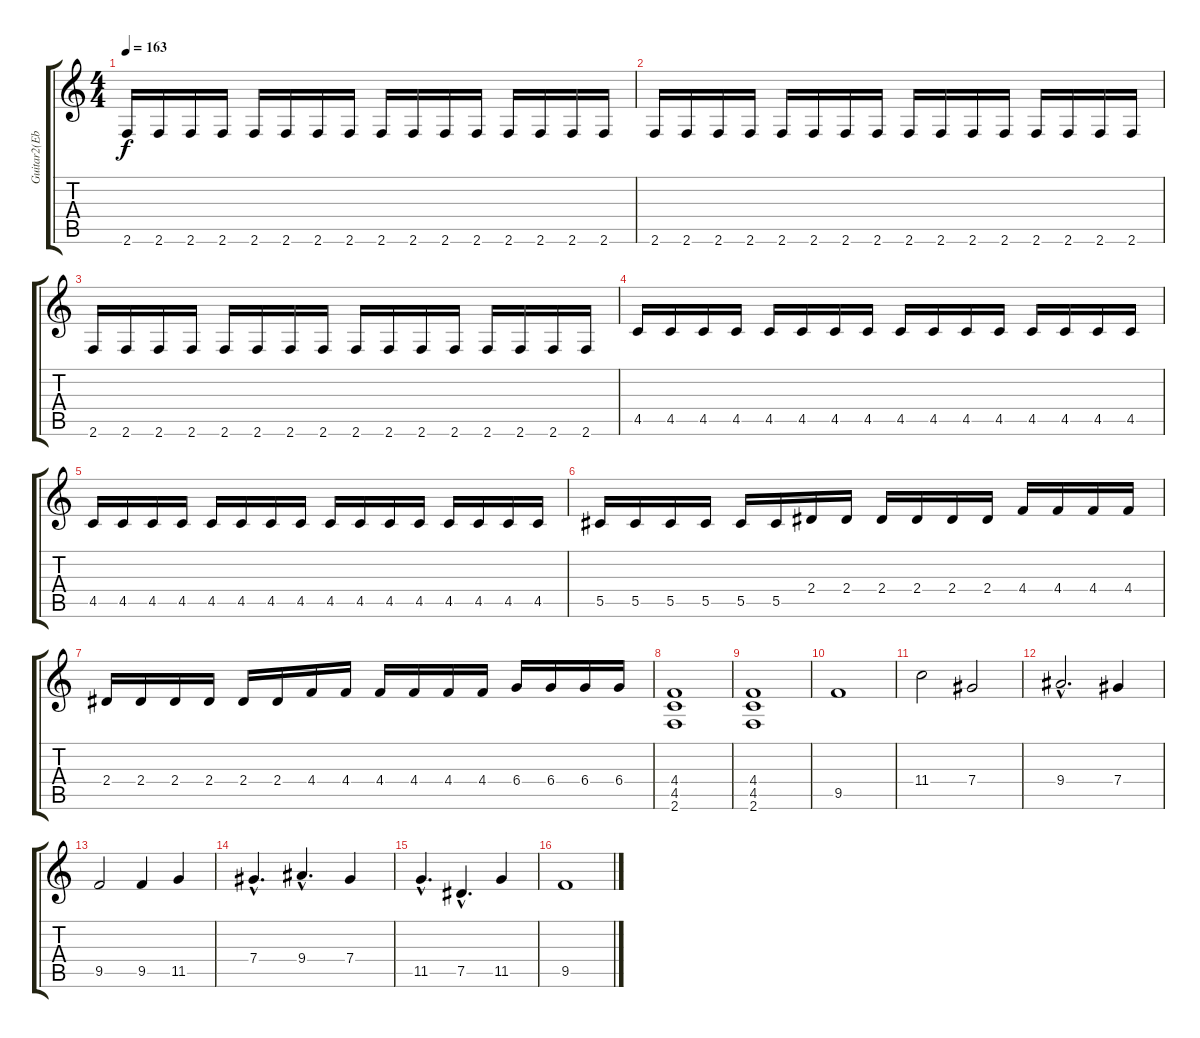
\track ("Guitar2(Eb-tuning)" "Guitar2(Eb") {instrument overdrivenguitar}
\staff {score tabs}
\tuning (Eb4 Bb3 Gb3 Db3 Ab2 Eb2) {hide}
\ts (4 4)
\tempo 163
\clef g2
\ks c
2.6.16{dy f} 2.6.16 2.6.16 2.6.16 2.6.16 2.6.16 2.6.16 2.6.16 2.6.16 2.6.16 2.6.16 2.6.16 2.6.16 2.6.16 2.6.16 2.6.16 |
2.6.16 2.6.16 2.6.16 2.6.16 2.6.16 2.6.16 2.6.16 2.6.16 2.6.16 2.6.16 2.6.16 2.6.16 2.6.16 2.6.16 2.6.16 2.6.16 |
2.6.16 2.6.16 2.6.16 2.6.16 2.6.16 2.6.16 2.6.16 2.6.16 2.6.16 2.6.16 2.6.16 2.6.16 2.6.16 2.6.16 2.6.16 2.6.16 |
4.5.16 4.5.16 4.5.16 4.5.16 4.5.16 4.5.16 4.5.16 4.5.16 4.5.16 4.5.16 4.5.16 4.5.16 4.5.16 4.5.16 4.5.16 4.5.16 |
4.5.16 4.5.16 4.5.16 4.5.16 4.5.16 4.5.16 4.5.16 4.5.16 4.5.16 4.5.16 4.5.16 4.5.16 4.5.16 4.5.16 4.5.16 4.5.16 |
5.5.16 5.5.16 5.5.16 5.5.16 5.5.16 5.5.16 2.4.16 2.4.16 2.4.16 2.4.16 2.4.16 2.4.16 4.4.16 4.4.16 4.4.16 4.4.16 |
2.4.16 2.4.16 2.4.16 2.4.16 2.4.16 2.4.16 4.4.16 4.4.16 4.4.16 4.4.16 4.4.16 4.4.16 6.4.16 6.4.16 6.4.16 6.4.16 |
(4.4 4.5 2.6).1 |
(4.4 4.5 2.6).1 |
9.5.1 |
11.4.2 7.4.2 |
9.4{hac}.2{d} 7.4.4 |
9.5.2 9.5.4 11.5.4 |
7.4{hac}.4{d} 9.4{hac}.4{d} 7.4.4 |
11.5{hac}.4{d} 7.5{hac}.4{d} 11.5.4 |
9.5.1
